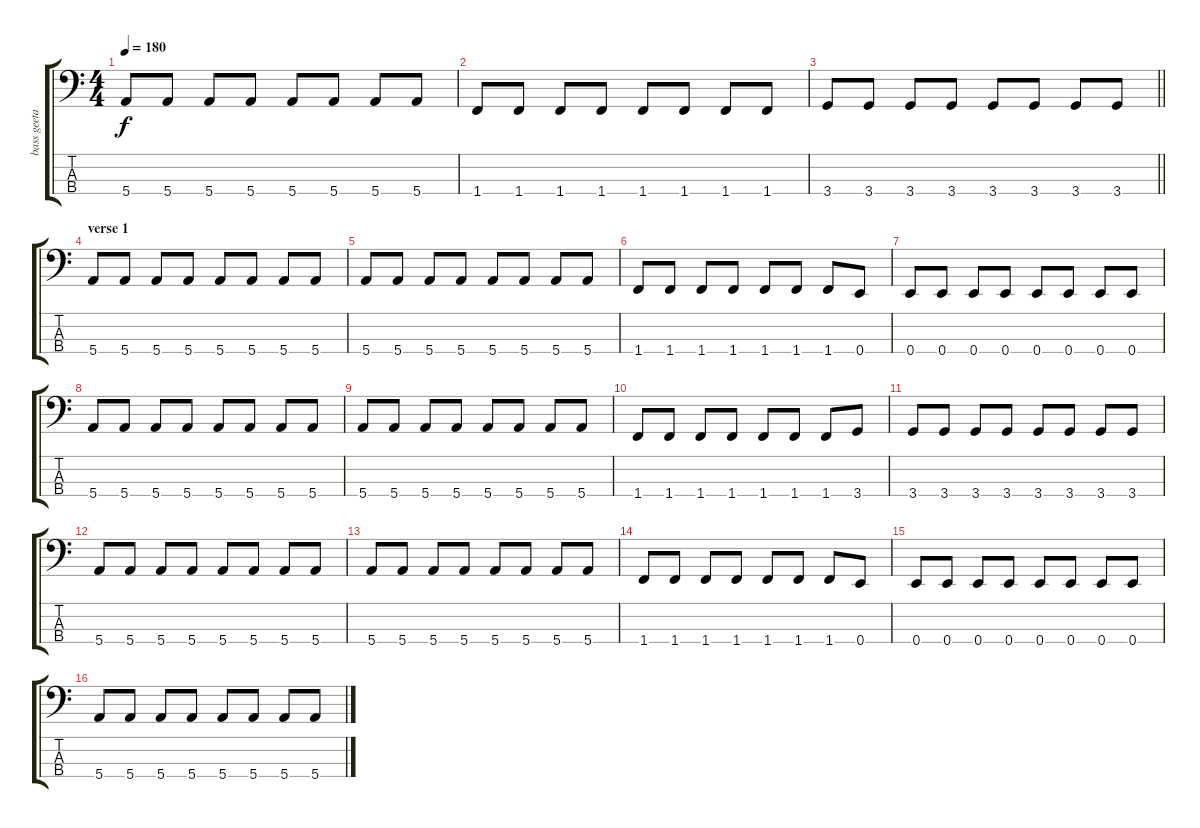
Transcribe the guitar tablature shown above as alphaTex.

\track ("bass geetar" "bass geeta") {instrument electricbasspick}
\staff {score tabs}
\tuning (G2 D2 A1 E1) {hide}
\ts (4 4)
\tempo 180
\clef f4
\ks c
5.4.8{dy f} 5.4.8 5.4.8 5.4.8 5.4.8 5.4.8 5.4.8 5.4.8 |
1.4.8 1.4.8 1.4.8 1.4.8 1.4.8 1.4.8 1.4.8 1.4.8 |
\barLineRight lightlight
3.4.8 3.4.8 3.4.8 3.4.8 3.4.8 3.4.8 3.4.8 3.4.8 |
\section ("" "verse 1")
5.4.8 5.4.8 5.4.8 5.4.8 5.4.8 5.4.8 5.4.8 5.4.8 |
5.4.8 5.4.8 5.4.8 5.4.8 5.4.8 5.4.8 5.4.8 5.4.8 |
1.4.8 1.4.8 1.4.8 1.4.8 1.4.8 1.4.8 1.4.8 0.4.8 |
0.4.8 0.4.8 0.4.8 0.4.8 0.4.8 0.4.8 0.4.8 0.4.8 |
5.4.8 5.4.8 5.4.8 5.4.8 5.4.8 5.4.8 5.4.8 5.4.8 |
5.4.8 5.4.8 5.4.8 5.4.8 5.4.8 5.4.8 5.4.8 5.4.8 |
1.4.8 1.4.8 1.4.8 1.4.8 1.4.8 1.4.8 1.4.8 3.4.8 |
3.4.8 3.4.8 3.4.8 3.4.8 3.4.8 3.4.8 3.4.8 3.4.8 |
5.4.8 5.4.8 5.4.8 5.4.8 5.4.8 5.4.8 5.4.8 5.4.8 |
5.4.8 5.4.8 5.4.8 5.4.8 5.4.8 5.4.8 5.4.8 5.4.8 |
1.4.8 1.4.8 1.4.8 1.4.8 1.4.8 1.4.8 1.4.8 0.4.8 |
0.4.8 0.4.8 0.4.8 0.4.8 0.4.8 0.4.8 0.4.8 0.4.8 |
5.4.8 5.4.8 5.4.8 5.4.8 5.4.8 5.4.8 5.4.8 5.4.8
